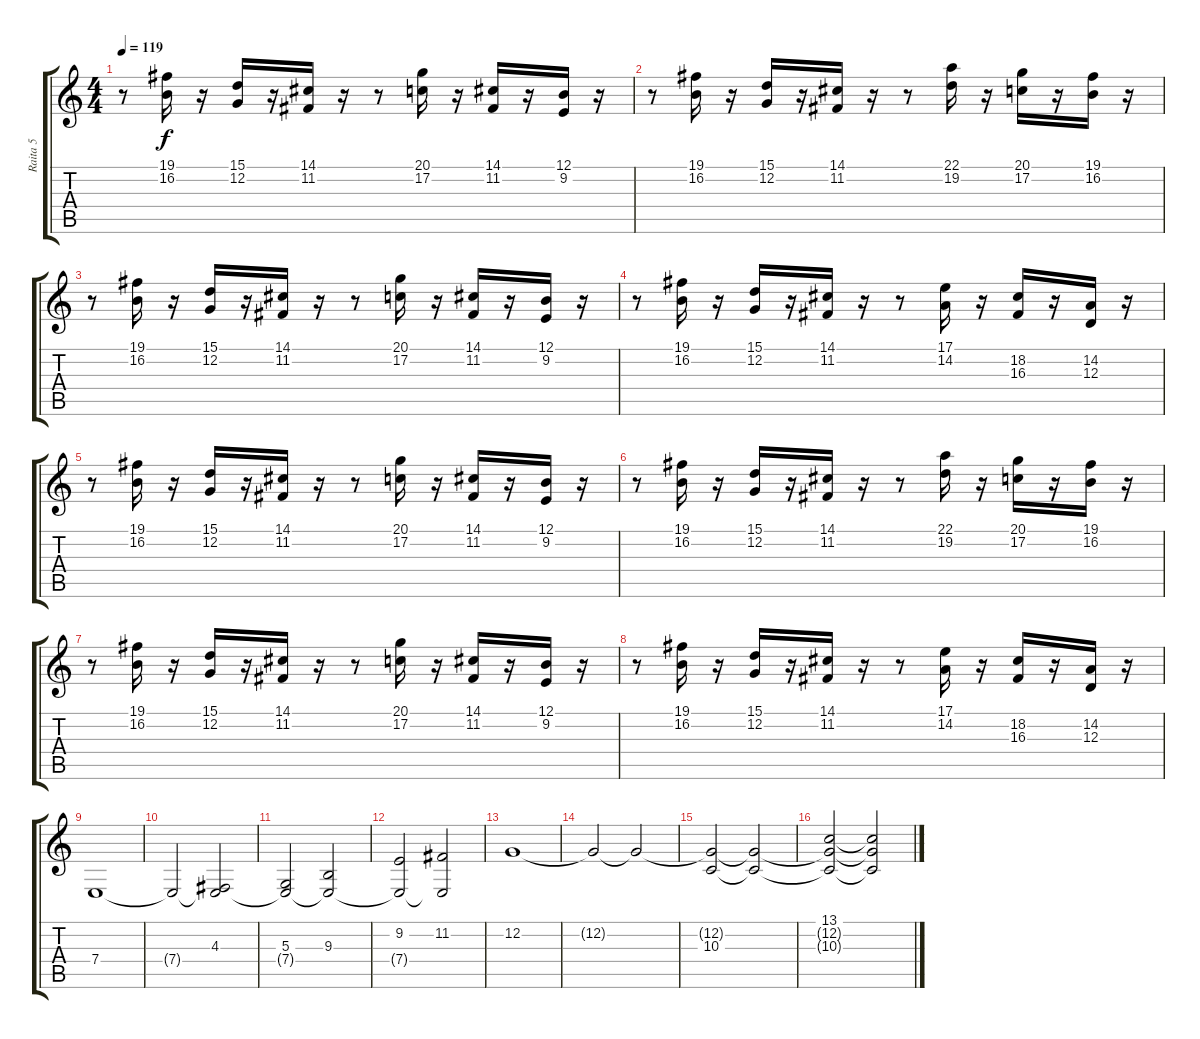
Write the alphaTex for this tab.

\track ("Raita 5" "Raita 5") {instrument stringensemble1}
\staff {score tabs}
\tuning (B3 G3 D3 A2 E2 B1) {hide}
\ts (4 4)
\tempo 119
\clef g2
\ks c
r.8{dy f instrument stringensemble1} (19.1 16.2).16 r.16 (15.1 12.2).16 r.16 (14.1 11.2).16 r.16 r.8 (20.1 17.2).16 r.16 (14.1 11.2).16 r.16 (12.1 9.2).16 r.16 |
r.8 (19.1 16.2).16 r.16 (15.1 12.2).16 r.16 (14.1 11.2).16 r.16 r.8 (22.1 19.2).16 r.16 (20.1 17.2).16 r.16 (19.1 16.2).16 r.16 |
r.8 (19.1 16.2).16 r.16 (15.1 12.2).16 r.16 (14.1 11.2).16 r.16 r.8 (20.1 17.2).16 r.16 (14.1 11.2).16 r.16 (12.1 9.2).16 r.16 |
r.8 (19.1 16.2).16 r.16 (15.1 12.2).16 r.16 (14.1 11.2).16 r.16 r.8 (17.1 14.2).16 r.16 (18.2 16.3).16 r.16 (14.2 12.3).16 r.16 |
r.8 (19.1 16.2).16 r.16 (15.1 12.2).16 r.16 (14.1 11.2).16 r.16 r.8 (20.1 17.2).16 r.16 (14.1 11.2).16 r.16 (12.1 9.2).16 r.16 |
r.8 (19.1 16.2).16 r.16 (15.1 12.2).16 r.16 (14.1 11.2).16 r.16 r.8 (22.1 19.2).16 r.16 (20.1 17.2).16 r.16 (19.1 16.2).16 r.16 |
r.8 (19.1 16.2).16 r.16 (15.1 12.2).16 r.16 (14.1 11.2).16 r.16 r.8 (20.1 17.2).16 r.16 (14.1 11.2).16 r.16 (12.1 9.2).16 r.16 |
r.8 (19.1 16.2).16 r.16 (15.1 12.2).16 r.16 (14.1 11.2).16 r.16 r.8 (17.1 14.2).16 r.16 (18.2 16.3).16 r.16 (14.2 12.3).16 r.16 |
7.4.1 |
7.4{t}.2 (4.3 7.4{t}).2 |
(5.3 7.4{t}).2 (9.3 7.4{t}).2 |
(9.2 7.4{t}).2 (11.2 7.4{t}).2 |
12.2.1 |
12.2{t}.2 12.2{t}.2 |
(12.2{t} 10.3).2 (12.2{t} 10.3{t}).2 |
(13.1 12.2{t} 10.3{t}).2 (13.1{t} 12.2{t} 10.3{t}).2
